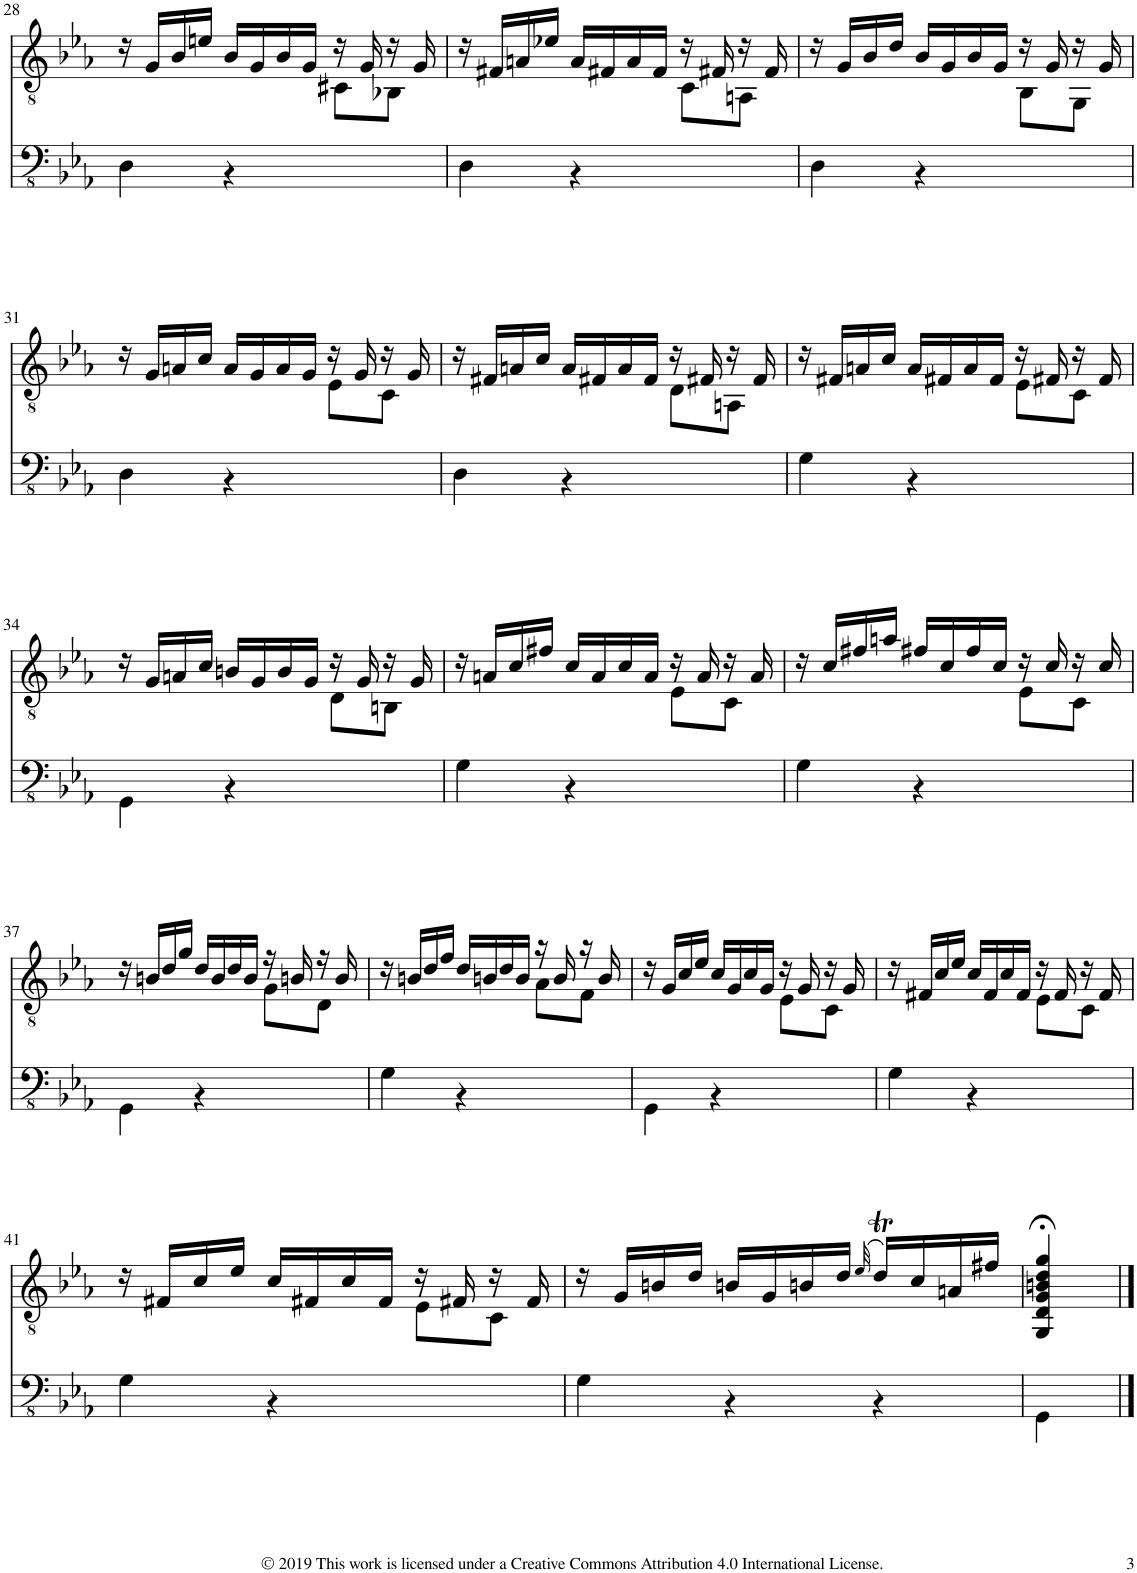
**kern	**kern
*part1	*part1
*staff2	*staff1
*I"Arciloutna	*
*I'A. lout.	*
!!LO:PB:g=z
*clefFv4	*clefGv2
*k[b-e-a-]	*k[b-e-a-]
*M3/4	*M3/4
=28	=28
*^	*^
4DD\	2.ryy	16r	4ryy
.	.	16G/LL	.
.	.	16B-/	.
.	.	16en/JJ	.
2ryy	.	16B-/LL	4r
.	.	16G/	.
.	.	16B-/	.
.	.	16G/JJ	.
.	.	16r	8C#X\L
.	.	16G/	.
.	.	16r	8BB-X\J
.	.	16G/	.
=29	=29	=29	=29
4DD\	2.ryy	16r	4ryy
.	.	16F#X/LL	.
.	.	16An/	.
.	.	16e-X/JJ	.
2ryy	.	16A/LL	4r
.	.	16F#X/	.
.	.	16A/	.
.	.	16F#/JJ	.
.	.	16r	8C\L
.	.	16F#X/	.
.	.	16r	8AAn\J
.	.	16F#/	.
=30	=30	=30	=30
4DD\	2.ryy	16r	4ryy
.	.	16G/LL	.
.	.	16B-/	.
.	.	16d/JJ	.
2ryy	.	16B-/LL	4r
.	.	16G/	.
.	.	16B-/	.
.	.	16G/JJ	.
.	.	16r	8BB-\L
.	.	16G/	.
.	.	16r	8GG\J
.	.	16G/	.
!!LO:LB:g=z	!!
=31	=31	=31	=31
4DD\	2.ryy	16r	4ryy
.	.	16G/LL	.
.	.	16An/	.
.	.	16c/JJ	.
2ryy	.	16A/LL	4r
.	.	16G/	.
.	.	16A/	.
.	.	16G/JJ	.
.	.	16r	8E-\L
.	.	16G/	.
.	.	16r	8C\J
.	.	16G/	.
=32	=32	=32	=32
4DD\	2.ryy	16r	4ryy
.	.	16F#X/LL	.
.	.	16An/	.
.	.	16c/JJ	.
2ryy	.	16A/LL	4r
.	.	16F#X/	.
.	.	16A/	.
.	.	16F#/JJ	.
.	.	16r	8D\L
.	.	16F#X/	.
.	.	16r	8AAn\J
.	.	16F#/	.
=33	=33	=33	=33
4GG\	2.ryy	16r	4ryy
.	.	16F#X/LL	.
.	.	16An/	.
.	.	16c/JJ	.
2ryy	.	16A/LL	4r
.	.	16F#X/	.
.	.	16A/	.
.	.	16F#/JJ	.
.	.	16r	8E-\L
.	.	16F#X/	.
.	.	16r	8C\J
.	.	16F#/	.
!!LO:LB:g=z	!!
=34	=34	=34	=34
4GGG\	2.ryy	16r	4ryy
.	.	16G/LL	.
.	.	16An/	.
.	.	16c/JJ	.
2ryy	.	16Bn/LL	4r
.	.	16G/	.
.	.	16B/	.
.	.	16G/JJ	.
.	.	16r	8D\L
.	.	16G/	.
.	.	16r	8BBn\J
.	.	16G/	.
=35	=35	=35	=35
4GG\	2.ryy	16r	4ryy
.	.	16An/LL	.
.	.	16c/	.
.	.	16f#X/JJ	.
2ryy	.	16c/LL	4r
.	.	16A/	.
.	.	16c/	.
.	.	16A/JJ	.
.	.	16r	8E-\L
.	.	16A/	.
.	.	16r	8C\J
.	.	16A/	.
=36	=36	=36	=36
4GG\	2.ryy	16r	4ryy
.	.	16c/LL	.
.	.	16f#X/	.
.	.	16an/JJ	.
2ryy	.	16f#X/LL	4r
.	.	16c/	.
.	.	16f#/	.
.	.	16c/JJ	.
.	.	16r	8E-\L
.	.	16c/	.
.	.	16r	8C\J
.	.	16c/	.
!!LO:LB:g=z	!!
=37	=37	=37	=37
4GGG\	2.ryy	16r	4ryy
.	.	16Bn/LL	.
.	.	16d/	.
.	.	16g/JJ	.
2ryy	.	16d/LL	4r
.	.	16B/	.
.	.	16d/	.
.	.	16B/JJ	.
.	.	16r	8G\L
.	.	16Bn/	.
.	.	16r	8D\J
.	.	16B/	.
=38	=38	=38	=38
4GG\	2.ryy	16r	4ryy
.	.	16Bn/LL	.
.	.	16d/	.
.	.	16f/JJ	.
2ryy	.	16d/LL	4r
.	.	16Bn/	.
.	.	16d/	.
.	.	16B/JJ	.
.	.	16r	8A-\L
.	.	16B/	.
.	.	16r	8F\J
.	.	16B/	.
=39	=39	=39	=39
4GGG\	2.ryy	16r	4ryy
.	.	16G/LL	.
.	.	16c/	.
.	.	16e-/JJ	.
2ryy	.	16c/LL	4r
.	.	16G/	.
.	.	16c/	.
.	.	16G/JJ	.
.	.	16r	8E-\L
.	.	16G/	.
.	.	16r	8C\J
.	.	16G/	.
=40	=40	=40	=40
4GG\	2.ryy	16r	4ryy
.	.	16F#X/LL	.
.	.	16c/	.
.	.	16e-/JJ	.
2ryy	.	16c/LL	4r
.	.	16F#/	.
.	.	16c/	.
.	.	16F#/JJ	.
.	.	16r	8E-\L
.	.	16F#/	.
.	.	16r	8C\J
.	.	16F#/	.
!!LO:LB:g=z	!!
=41	=41	=41	=41
4GG\	2.ryy	16r	4ryy
.	.	16F#X/LL	.
.	.	16c/	.
.	.	16e-/JJ	.
2ryy	.	16c/LL	4r
.	.	16F#X/	.
.	.	16c/	.
.	.	16F#/JJ	.
.	.	16r	8E-\L
.	.	16F#X/	.
.	.	16r	8C\J
.	.	16F#/	.
=42	=42	=42	=42
4GG\	2.ryy	16r	4ryy
.	.	16G/LL	.
.	.	16Bn/	.
.	.	16d/JJ	.
2ryy	.	16Bn/LL	4r
.	.	16G/	.
.	.	16Bn/	.
.	.	16d/JJ	.
.	.	(32qe-/	.
.	.	16dt/LL)	4r
.	.	16c/	.
.	.	16An/	.
.	.	16f#X/JJ	.
*	*	*v	*v
=43	=43	=43
4GGG\	4ryy	4GG/;< 4D/;< 4G/;< 4Bn/;< 4d/;< 4g/;<
*v	*v	*
==	==
*-	*-
